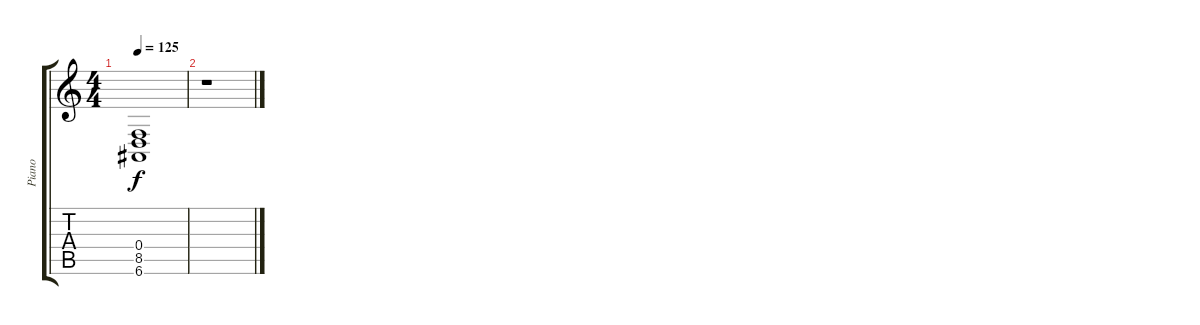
\track ("Piano" "Piano") {instrument acousticgrandpiano}
\staff {score tabs}
\tuning (E4 B3 G3 D3 A2 E2) {hide}
\ts (4 4)
\tempo 125
\clef g2
\ks c
(0.4 8.5 6.6).1{dy f} |
r.1
